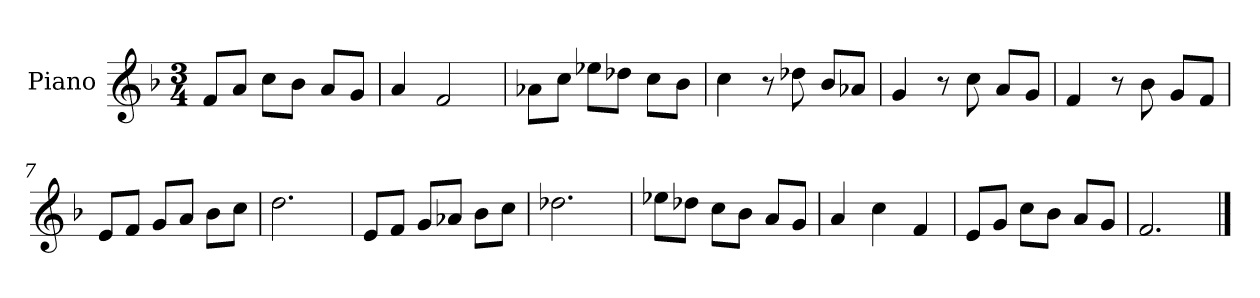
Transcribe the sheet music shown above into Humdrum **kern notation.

**kern
*part1
*staff1
*I"Piano
*I'Pno
*clefG2
*k[b-]
*F:
*M3/4
=1
8f/L
8a/J
8cc\L
8b-\J
8a/L
8g/J
=2
4a/
2f/
=3
8a-X\L
8cc\J
8ee-X\L
8dd-X\J
8cc\L
8b-\J
=4
4cc\
8r
8dd-X\
8b-/L
8a-X/J
=5
4g/
8r
8cc\
8a/L
8g/J
=6
4f/
8r
8b-\
8g/L
8f/J
=7
8e/L
8f/J
8g/L
8a/J
8b-\L
8cc\J
=8
2.dd\
=9
8e/L
8f/J
8g/L
8a-X/J
8b-\L
8cc\J
=10
2.dd-X\
=11
8ee-X\L
8dd-X\J
8cc\L
8b-\J
8a/L
8g/J
=12
4a/
4cc\
4f/
=13
8e/L
8g/J
8cc\L
8b-\J
8a/L
8g/J
=14
2.f/
==
*-
